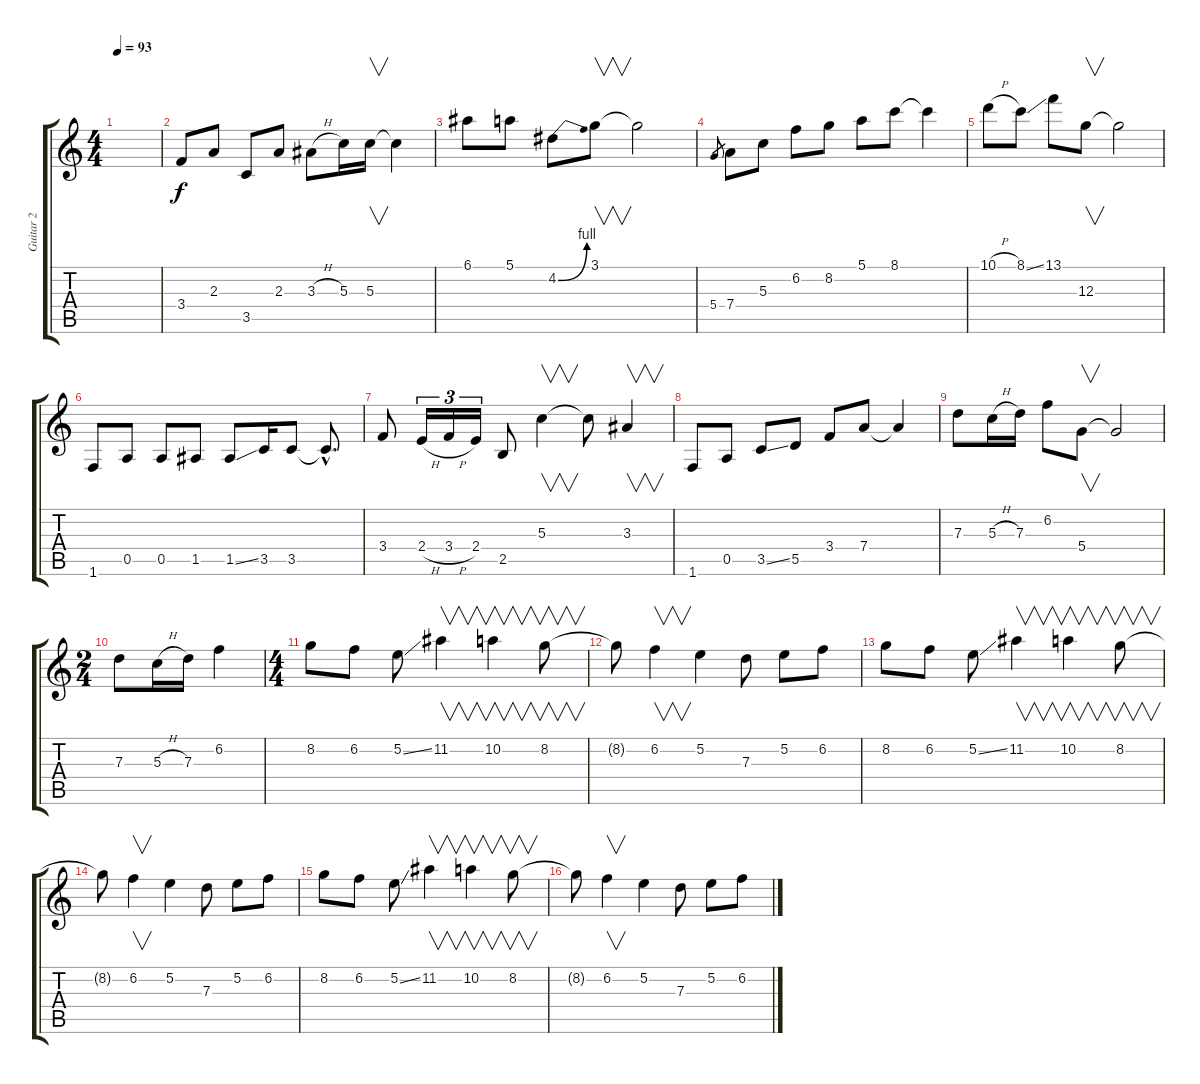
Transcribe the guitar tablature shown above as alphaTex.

\track ("Guitar 2" "Guitar 2") {instrument electricguitarjazz}
\staff {score tabs}
\tuning (E4 B3 G3 D3 A2 E2) {hide}
\ts (4 4)
\tempo 93
\clef g2
\ks c
|
3.4.8 2.3.8 3.5.8 2.3.8 3.3{h}.8 5.3.16 5.3.16{v} 5.3{t}.4 |
6.1.8 5.1.8 4.2{be (bend 0 0 60 4)}.8 3.1.8{v} 3.1{t}.2 |
5.4.8{gr} 7.4.8 5.3.8 6.2.8 8.2.8 5.1.8 8.1.8 8.1{t}.4 |
10.1{h}.8 8.1{ss}.8 13.1.8 12.3.8{v} 12.3{t}.2 |
1.6.8 0.5.8 0.5.8 1.5.8 1.5{ss}.8 3.5.16 3.5.8 3.5{hac t}.8{d} |
3.4.8 2.4{h}.16{tu (3 2)} 3.4{h}.16{tu (3 2)} 2.4.16{tu (3 2)} 2.5.8 5.3.4{v} 5.3{t}.8 3.3.4{v} |
1.6.8 0.5.8 3.5{ss}.8 5.5.8 3.4.8 7.4.8 7.4{t}.4 |
7.3.8 5.3{h}.16 7.3.16 6.2.8 5.4.8{v} 5.4{t}.2 |
\ts (2 4)
7.3.8 5.3{h}.16 7.3.16 6.2.4 |
\ts (4 4)
8.2.8 6.2.8 5.2{ss}.8 11.2.4{v} 10.2.4{v} 8.2.8{v} |
8.2{t}.8 6.2.4{v} 5.2.4 7.3.8 5.2.8 6.2.8 |
8.2.8 6.2.8 5.2{ss}.8 11.2.4{v} 10.2.4{v} 8.2.8{v} |
8.2{t}.8 6.2.4{v} 5.2.4 7.3.8 5.2.8 6.2.8 |
8.2.8 6.2.8 5.2{ss}.8 11.2.4{v} 10.2.4{v} 8.2.8{v} |
8.2{t}.8 6.2.4{v} 5.2.4 7.3.8 5.2.8 6.2.8
